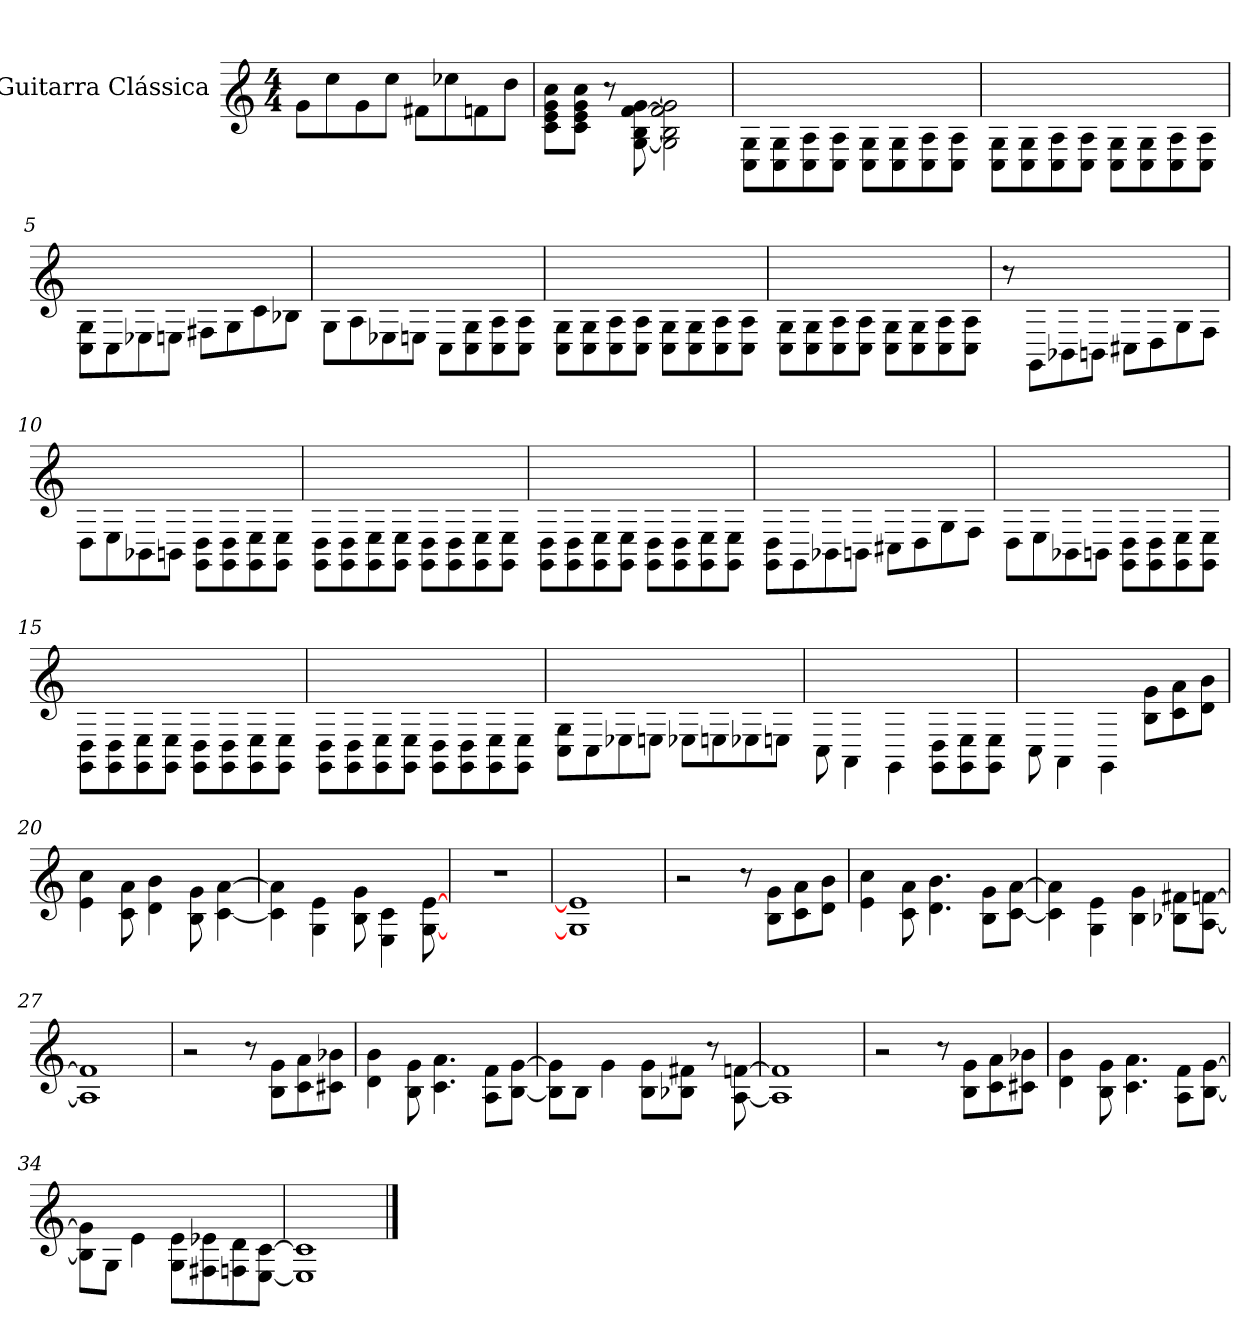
**kern
*part1
*staff1
*I"Guitarra Clássica
*I'Guit.
*stria6
*
*k[]
*M4/4
=1
8g\L
8ee\
8g\
8ee\J
8f#\L
8ee-\
8f\
8dd\J
=2
8c\ 8e\ 8g\ 8cc\L
8c\ 8e\ 8g\ 8cc\J
8r
[8G\ [8B\ [8f\ [8g\
2G\] 2B\] 2f\] 2g\]
=3
8C\ 8G\L
8C\ 8G\
8C\ 8A\
8C\ 8A\J
8C\ 8G\L
8C\ 8G\
8C\ 8A\
8C\ 8A\J
=4
8C\ 8G\L
8C\ 8G\
8C\ 8A\
8C\ 8A\J
8C\ 8G\L
8C\ 8G\
8C\ 8A\
8C\ 8A\J
=5
8C\ 8G\L
8C\
8E-\
8E\J
8F#\L
8G\
8c\
8B-\J
!!LO:LB:g=z
=6
8G\L
8A\
8E-\
8E\J
8C\L
8C\ 8G\
8C\ 8A\
8C\ 8A\J
=7
8C\ 8G\L
8C\ 8G\
8C\ 8A\
8C\ 8A\J
8C\ 8G\L
8C\ 8G\
8C\ 8A\
8C\ 8A\J
=8
8C\ 8G\L
8C\ 8G\
8C\ 8A\
8C\ 8A\J
8C\ 8G\L
8C\ 8G\
8C\ 8A\
8C\ 8A\J
=9
8r
8GG\L
8BB-\
8BB\J
8C#\L
8D\
8G\
8F\J
=10
8D\L
8E\
8BB-\
8BB\J
8GG\ 8D\L
8GG\ 8D\
8GG\ 8E\
8GG\ 8E\J
!!LO:LB:g=z
=11
8GG\ 8D\L
8GG\ 8D\
8GG\ 8E\
8GG\ 8E\J
8GG\ 8D\L
8GG\ 8D\
8GG\ 8E\
8GG\ 8E\J
=12
8GG\ 8D\L
8GG\ 8D\
8GG\ 8E\
8GG\ 8E\J
8GG\ 8D\L
8GG\ 8D\
8GG\ 8E\
8GG\ 8E\J
=13
8GG\ 8D\L
8GG\
8BB-\
8BB\J
8C#\L
8D\
8G\
8F\J
=14
8D\L
8E\
8BB-\
8BB\J
8GG\ 8D\L
8GG\ 8D\
8GG\ 8E\
8GG\ 8E\J
=15
8GG\ 8D\L
8GG\ 8D\
8GG\ 8E\
8GG\ 8E\J
8GG\ 8D\L
8GG\ 8D\
8GG\ 8E\
8GG\ 8E\J
!!LO:LB:g=z
=16
8GG\ 8D\L
8GG\ 8D\
8GG\ 8E\
8GG\ 8E\J
8GG\ 8D\L
8GG\ 8D\
8GG\ 8E\
8GG\ 8E\J
=17
8C\ 8G\L
8C\
8E-\
8E\J
8E-\L
8E\
8E-\
8E\J
=18
8C\
4AA\
4GG\
8GG\ 8D\L
8GG\ 8E\
8GG\ 8E\J
=19
8C\
4AA\
4GG\
8B\ 8g\L
8c\ 8a\
8d\ 8b\J
=20
4e\ 4cc\
8c\ 8a\
4d\ 4b\
8B\ 8g\
[4c\ [4a\
=21
4c\] 4a\]
4G\ 4e\
8B\ 8g\
4E\ 4c\
[8G\ [8e\
=22
1r
!!LO:LB:g=z
=23
1G] 1e]
=24
2r
8r
8B\ 8g\L
8c\ 8a\
8d\ 8b\J
=25
4e\ 4cc\
8c\ 8a\
4.d\ 4.b\
8B\ 8g\L
[8c\ [8a\J
=26
4c\] 4a\]
4G\ 4e\
4B\ 4g\
8B-\ 8f#\L
[8A\ [8f\J
=27
1A] 1f]
=28
2r
8r
8B\ 8g\L
8c\ 8a\
8c#\ 8b-\J
=29
4d\ 4b\
8B\ 8g\
4.c\ 4.a\
8A\ 8f\L
[8B\ [8g\J
=30
8B\] 8g\]L
8B\J
4g\
8B\ 8g\L
8B-\ 8f#\J
8r
[8A\ [8f\
=31
1A] 1f]
!!LO:LB:g=z
=32
2r
8r
8B\ 8g\L
8c\ 8a\
8c#\ 8b-\J
=33
4d\ 4b\
8B\ 8g\
4.c\ 4.a\
8A\ 8f\L
[8B\ [8g\J
=34
8B\] 8g\]L
8G\J
4e\
8G\ 8e\L
8F#\ 8e-\
8F\ 8d\
[8E\ [8c\J
=35
1E] 1c]
==
*-
